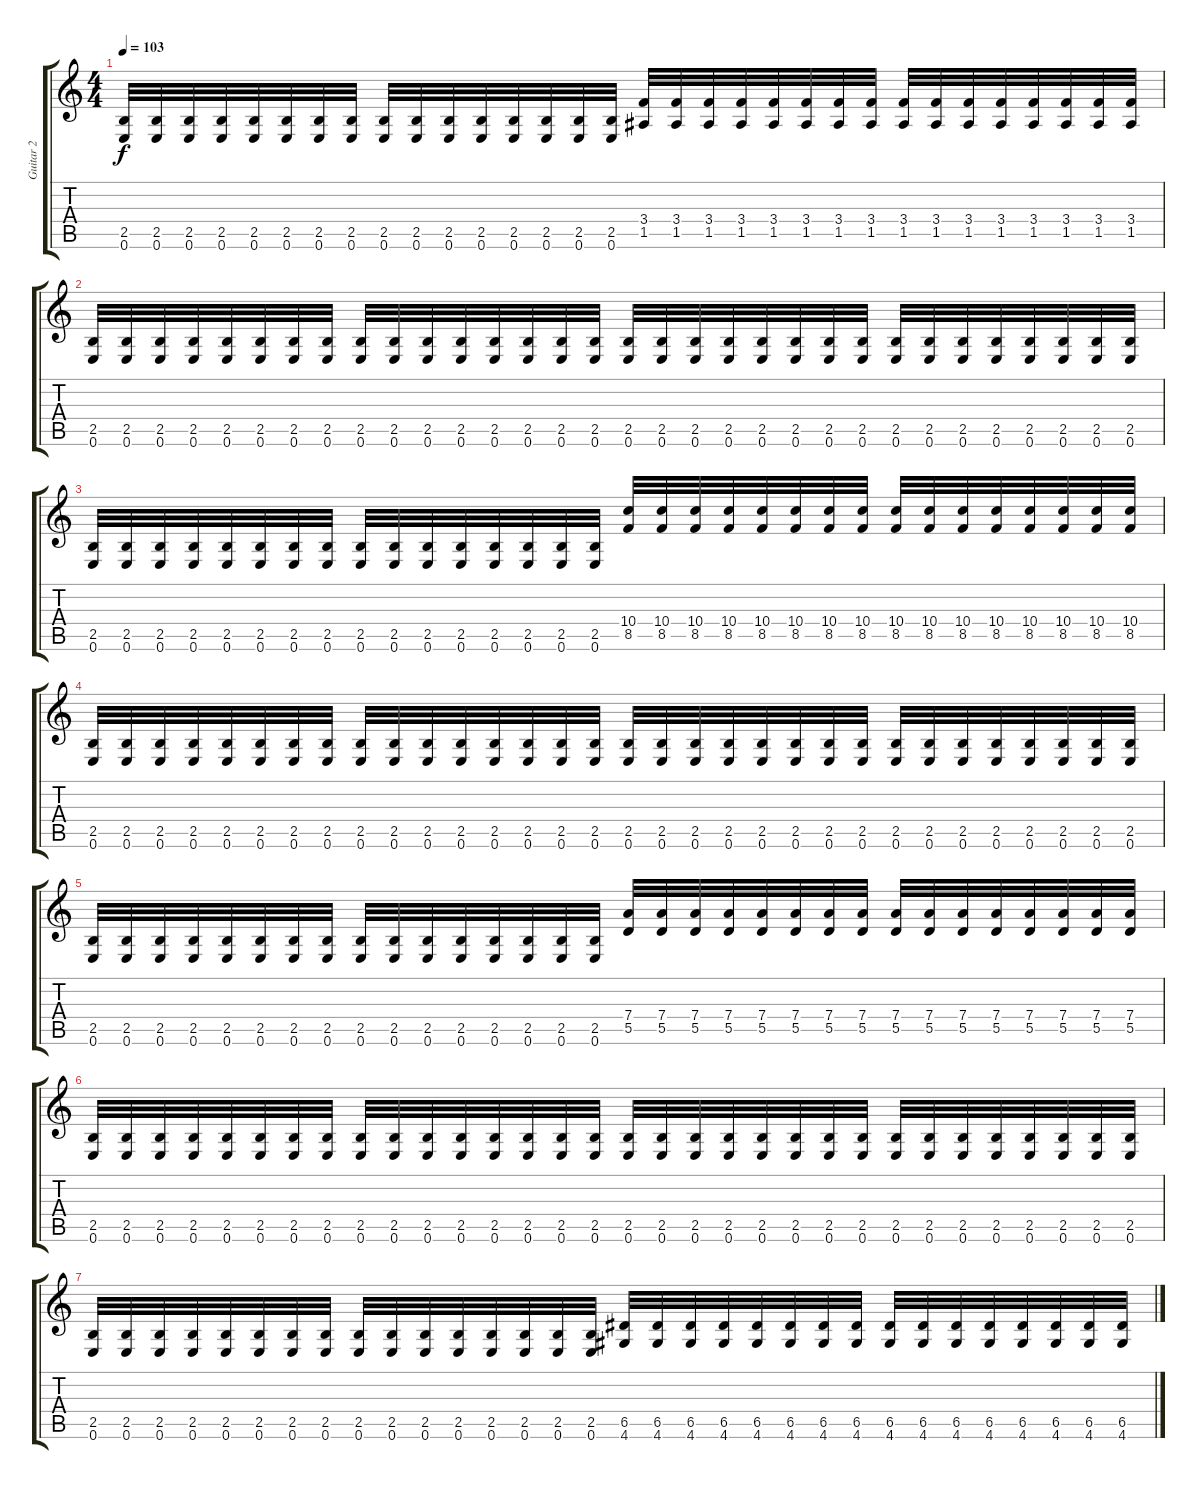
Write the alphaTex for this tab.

\track ("Guitar 2" "Guitar 2") {instrument overdrivenguitar}
\staff {score tabs}
\tuning (E4 B3 G3 D3 A2 E2) {hide}
\ts (4 4)
\tempo 103
\clef g2
\ks c
(2.5 0.6).32{dy f} (2.5 0.6).32 (2.5 0.6).32 (2.5 0.6).32 (2.5 0.6).32 (2.5 0.6).32 (2.5 0.6).32 (2.5 0.6).32 (2.5 0.6).32 (2.5 0.6).32 (2.5 0.6).32 (2.5 0.6).32 (2.5 0.6).32 (2.5 0.6).32 (2.5 0.6).32 (2.5 0.6).32 (3.4 1.5).32 (3.4 1.5).32 (3.4 1.5).32 (3.4 1.5).32 (3.4 1.5).32 (3.4 1.5).32 (3.4 1.5).32 (3.4 1.5).32 (3.4 1.5).32 (3.4 1.5).32 (3.4 1.5).32 (3.4 1.5).32 (3.4 1.5).32 (3.4 1.5).32 (3.4 1.5).32 (3.4 1.5).32 |
(2.5 0.6).32 (2.5 0.6).32 (2.5 0.6).32 (2.5 0.6).32 (2.5 0.6).32 (2.5 0.6).32 (2.5 0.6).32 (2.5 0.6).32 (2.5 0.6).32 (2.5 0.6).32 (2.5 0.6).32 (2.5 0.6).32 (2.5 0.6).32 (2.5 0.6).32 (2.5 0.6).32 (2.5 0.6).32 (2.5 0.6).32 (2.5 0.6).32 (2.5 0.6).32 (2.5 0.6).32 (2.5 0.6).32 (2.5 0.6).32 (2.5 0.6).32 (2.5 0.6).32 (2.5 0.6).32 (2.5 0.6).32 (2.5 0.6).32 (2.5 0.6).32 (2.5 0.6).32 (2.5 0.6).32 (2.5 0.6).32 (2.5 0.6).32 |
(2.5 0.6).32 (2.5 0.6).32 (2.5 0.6).32 (2.5 0.6).32 (2.5 0.6).32 (2.5 0.6).32 (2.5 0.6).32 (2.5 0.6).32 (2.5 0.6).32 (2.5 0.6).32 (2.5 0.6).32 (2.5 0.6).32 (2.5 0.6).32 (2.5 0.6).32 (2.5 0.6).32 (2.5 0.6).32 (10.4 8.5).32 (10.4 8.5).32 (10.4 8.5).32 (10.4 8.5).32 (10.4 8.5).32 (10.4 8.5).32 (10.4 8.5).32 (10.4 8.5).32 (10.4 8.5).32 (10.4 8.5).32 (10.4 8.5).32 (10.4 8.5).32 (10.4 8.5).32 (10.4 8.5).32 (10.4 8.5).32 (10.4 8.5).32 |
(2.5 0.6).32 (2.5 0.6).32 (2.5 0.6).32 (2.5 0.6).32 (2.5 0.6).32 (2.5 0.6).32 (2.5 0.6).32 (2.5 0.6).32 (2.5 0.6).32 (2.5 0.6).32 (2.5 0.6).32 (2.5 0.6).32 (2.5 0.6).32 (2.5 0.6).32 (2.5 0.6).32 (2.5 0.6).32 (2.5 0.6).32 (2.5 0.6).32 (2.5 0.6).32 (2.5 0.6).32 (2.5 0.6).32 (2.5 0.6).32 (2.5 0.6).32 (2.5 0.6).32 (2.5 0.6).32 (2.5 0.6).32 (2.5 0.6).32 (2.5 0.6).32 (2.5 0.6).32 (2.5 0.6).32 (2.5 0.6).32 (2.5 0.6).32 |
(2.5 0.6).32 (2.5 0.6).32 (2.5 0.6).32 (2.5 0.6).32 (2.5 0.6).32 (2.5 0.6).32 (2.5 0.6).32 (2.5 0.6).32 (2.5 0.6).32 (2.5 0.6).32 (2.5 0.6).32 (2.5 0.6).32 (2.5 0.6).32 (2.5 0.6).32 (2.5 0.6).32 (2.5 0.6).32 (7.4 5.5).32 (7.4 5.5).32 (7.4 5.5).32 (7.4 5.5).32 (7.4 5.5).32 (7.4 5.5).32 (7.4 5.5).32 (7.4 5.5).32 (7.4 5.5).32 (7.4 5.5).32 (7.4 5.5).32 (7.4 5.5).32 (7.4 5.5).32 (7.4 5.5).32 (7.4 5.5).32 (7.4 5.5).32 |
(2.5 0.6).32 (2.5 0.6).32 (2.5 0.6).32 (2.5 0.6).32 (2.5 0.6).32 (2.5 0.6).32 (2.5 0.6).32 (2.5 0.6).32 (2.5 0.6).32 (2.5 0.6).32 (2.5 0.6).32 (2.5 0.6).32 (2.5 0.6).32 (2.5 0.6).32 (2.5 0.6).32 (2.5 0.6).32 (2.5 0.6).32 (2.5 0.6).32 (2.5 0.6).32 (2.5 0.6).32 (2.5 0.6).32 (2.5 0.6).32 (2.5 0.6).32 (2.5 0.6).32 (2.5 0.6).32 (2.5 0.6).32 (2.5 0.6).32 (2.5 0.6).32 (2.5 0.6).32 (2.5 0.6).32 (2.5 0.6).32 (2.5 0.6).32 |
(2.5 0.6).32 (2.5 0.6).32 (2.5 0.6).32 (2.5 0.6).32 (2.5 0.6).32 (2.5 0.6).32 (2.5 0.6).32 (2.5 0.6).32 (2.5 0.6).32 (2.5 0.6).32 (2.5 0.6).32 (2.5 0.6).32 (2.5 0.6).32 (2.5 0.6).32 (2.5 0.6).32 (2.5 0.6).32 (6.5 4.6).32 (6.5 4.6).32 (6.5 4.6).32 (6.5 4.6).32 (6.5 4.6).32 (6.5 4.6).32 (6.5 4.6).32 (6.5 4.6).32 (6.5 4.6).32 (6.5 4.6).32 (6.5 4.6).32 (6.5 4.6).32 (6.5 4.6).32 (6.5 4.6).32 (6.5 4.6).32 (6.5 4.6).32
